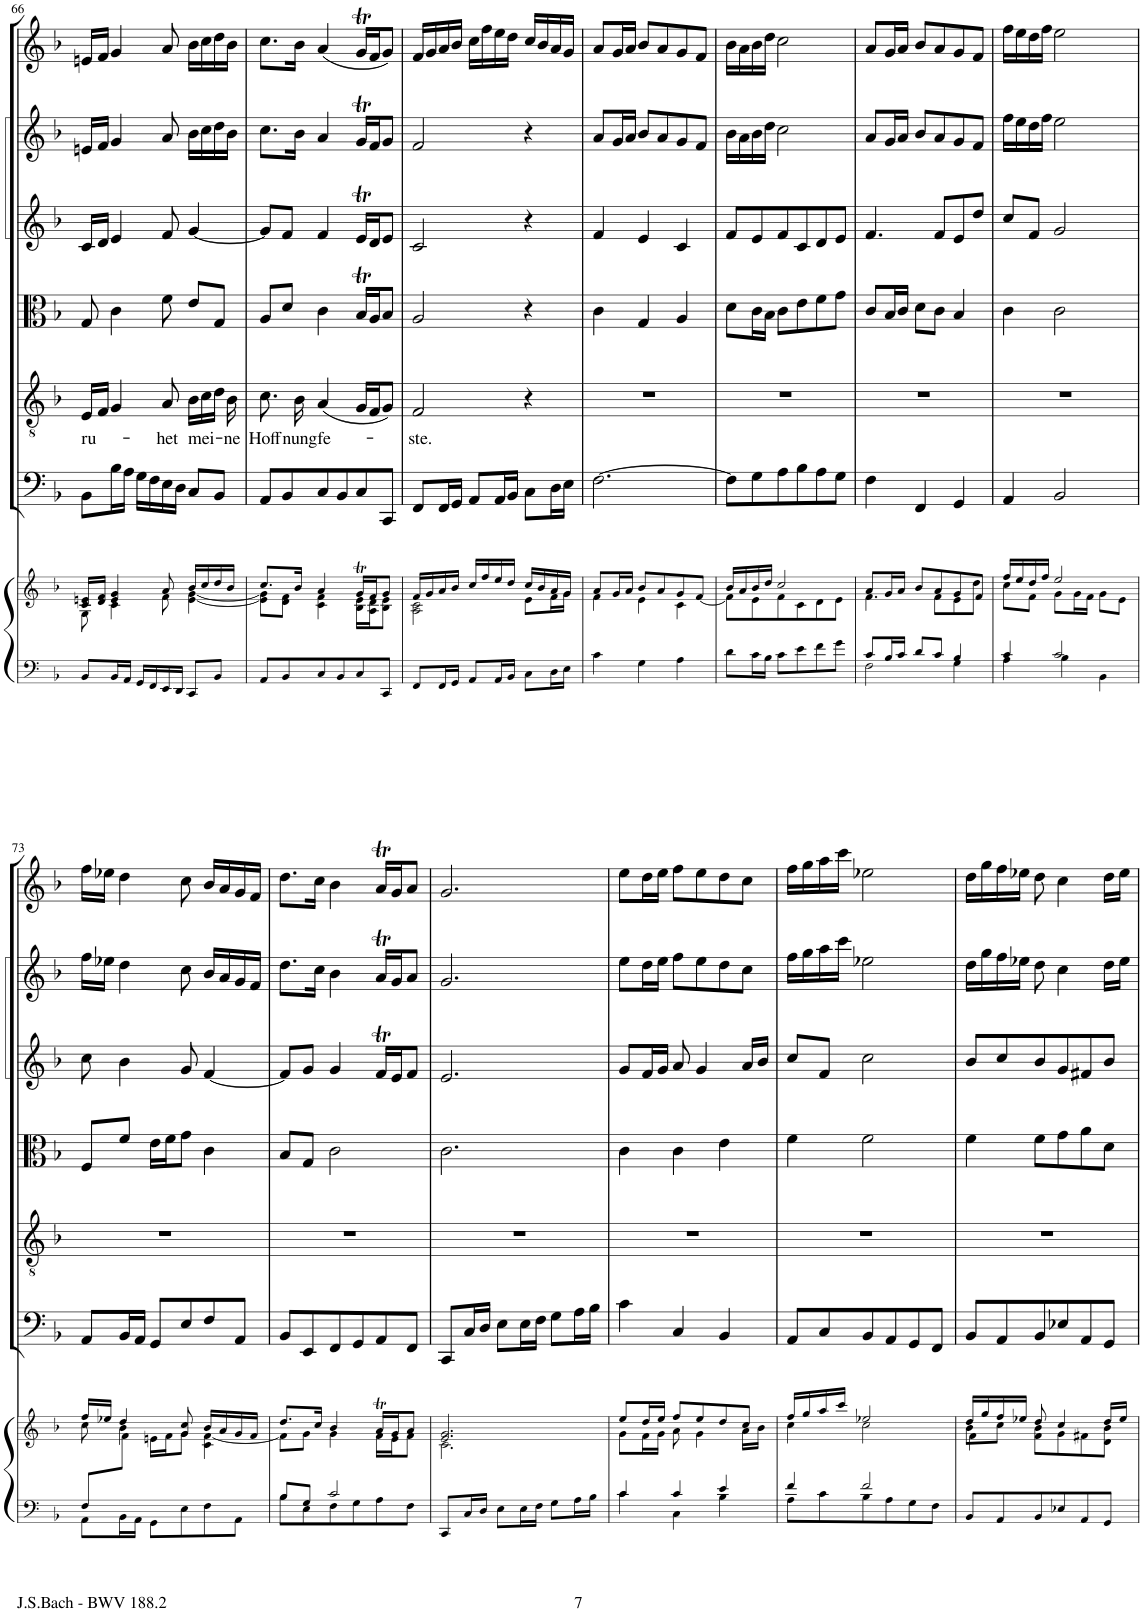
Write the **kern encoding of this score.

**kern	**kern	**kern	**kern	**text	**kern	**kern	**kern	**kern
*part7	*part7	*part6	*part5	*part5	*part4	*part3	*part2	*part1
*staff8	*staff7	*staff6	*staff5	*staff5	*staff4	*staff3	*staff2	*staff1
*I"Piano reduction	*	*I"Continuo	*I"Tenore	*	*I"Viola	*I"Violino II	*I"Violino I	*I"Oboe
*I'Pno	*	*	*	*	*I'Vla	*I'Vln	*I'Vln	*I'Ob
!!LO:PB:g=z
*clefF4	*clefG2	*clefF4	*clefGv2	*	*clefC3	*clefG2	*clefG2	*clefG2
*k[b-]	*k[b-]	*k[b-]	*k[b-]	*	*k[b-]	*k[b-]	*k[b-]	*k[b-]
*M3/4	*M3/4	*M3/4	*M3/4	*	*M3/4	*M3/4	*M3/4	*M3/4
=66	=66	=66	=66	=66	=66	=66	=66	=66
*	*^	*	*	*	*	*	*	*
!	!	!	!	!	!LO:LY:b	!	!	!	!
8BB-/L	16c/ 16en/LL	8G\	8BB-\L	16E/LL	ru-	8G/	16c/LL	16en/LL	16en/LL
.	16d/ 16f/JJ	.	.	16F/JJ	.	.	16d/JJ	16f/JJ	16f/JJ
16BB-/L	4e/ 4g/	4c\	16B-\L	4G/	.	4c\	4e/	4g/	4g/
16AA/JJ	.	.	16A\JJ	.	.	.	.	.	.
16GG/LL	.	.	16G\LL	.	.	.	.	.	.
16FF/	.	.	16F\	.	.	.	.	.	.
!	!	!	!	!	!LO:LY:b	!	!	!	!
16EE/	8a/	8f\	16E\	8A/	-het	8f\	8f/	8a/	8a/
16DD/JJ	.	.	16D\JJ	.	.	.	.	.	.
!	!	!	!	!	!LO:LY:b	!	!	!	!
8CC/L	16b-/LL	[4e\ [4g\	8C/L	16B-\LL	mei-	8e/L	[4g/	16b-\LL	16b-\LL
.	16cc/	.	.	16c\	.	.	.	16cc\	16cc\
8BB-/J	16dd/	.	8BB-/J	16d\JJ	.	8G/J	.	16dd\	16dd\
!	!	!	!	!	!LO:LY:b	!	!	!	!
.	16b-/JJ	.	.	16B-\	-ne	.	.	16b-\JJ	16b-\JJ
=67	=67	=67	=67	=67	=67	=67	=67	=67	=67
!	!	!	!	!	!LO:LY:b	!	!	!	!
8AA/L	8.cc/L	8e\] 8g\]L	8AA/L	8.c\	Hoff-	8A/L	8g/L]	8.cc\L	8.cc\L
8BB-/	.	8d\ 8f\J	8BB-/	.	.	8d/J	8f/J	.	.
!	!	!	!	!	!LO:LY:b	!	!	!	!
.	16b-/Jk	.	.	16B-\	-nung	.	.	16b-\Jk	16b-\Jk
!	!	!	!	!	!LO:LY:b	!	!	!	!
8C/	4a/	4c\ 4f\	8C/	(4A/	fe-	4c\	4f/	4a/	(4a/
8BB-/	.	.	8BB-/	.	.	.	.	.	.
8C/	16gT/LL	16B-\ 16e\LL	8C/	16G/LL	.	16B-T/LL	16et/LL	16gT/LL	16gT/LL
.	16f/J	16A\ 16d\J	.	16F/J	.	16A/J	16d/J	16f/J	16f/J
8CC/J	8g/J	8B-\ 8e\J	8CC/J	8G/J)	.	8B-/J	8e/J	8g/J	8g/J)
=68	=68	=68	=68	=68	=68	=68	=68	=68	=68
!	!	!	!	!	!LO:LY:b	!	!	!	!
8FF/L	16f/LL	2A\ 2c\	8FF/L	2F/	-ste.	2A/	2c/	2f/	16f/LL
.	16g/	.	.	.	.	.	.	.	16g/
16FF/L	16a/	.	16FF/L	.	.	.	.	.	16a/
16GG/JJ	16b-/JJ	.	16GG/JJ	.	.	.	.	.	16b-/JJ
8AA/L	16cc/LL	.	8AA/L	.	.	.	.	.	16cc\LL
.	16ff/	.	.	.	.	.	.	.	16ff\
16AA/L	16ee/	.	16AA/L	.	.	.	.	.	16ee\
16BB-/JJ	16dd/JJ	.	16BB-/JJ	.	.	.	.	.	16dd\JJ
8C\L	16cc/LL	8e\L	8C\L	4r	.	4r	4r	4r	16cc/LL
.	16b-/	.	.	.	.	.	.	.	16b-/
16D\L	16a/	16f\L	16D\L	.	.	.	.	.	16a/
16E\JJ	16g/JJ	16g\JJ	16E\JJ	.	.	.	.	.	16g/JJ
=69	=69	=69	=69	=69	=69	=69	=69	=69	=69
4c\	8a/L	4f\	[2.F\	2.r	.	4c\	4f/	8a/L	8a/L
.	16g/L	.	.	.	.	.	.	16g/L	16g/L
.	16a/JJ	.	.	.	.	.	.	16a/JJ	16a/JJ
4G\	8b-/L	4e\	.	.	.	4G/	4e/	8b-/L	8b-/L
.	8a/	.	.	.	.	.	.	8a/	8a/
4A\	8g/	4c\	.	.	.	4A/	4c/	8g/	8g/
.	[<8f/J	.	.	.	.	.	.	8f/J	8f/J
=70	=70	=70	=70	=70	=70	=70	=70	=70	=70
8d\L	16b-/LL	8f\L]	8F\L]	2.r	.	8d\L	8f/L	16b-\LL	16b-\LL
.	16a/	.	.	.	.	.	.	16a\	16a\
16c\L	16b-/	8e\	8G\	.	.	16c\L	8e/	16b-\	16b-\
16B-\JJ	16dd/JJ	.	.	.	.	16B-\JJ	.	16dd\JJ	16dd\JJ
8c\L	2cc/	8f\	8A\	.	.	8c\L	8f/	2cc\	2cc\
8e\	.	8c\	8B-\	.	.	8e\	8c/	.	.
8f\	.	8d\	8A\	.	.	8f\	8d/	.	.
8g\J	.	8e\J	8G\J	.	.	8g\J	8e/J	.	.
=71	=71	=71	=71	=71	=71	=71	=71	=71	=71
*^	*	*	*	*	*	*	*	*	*
8c/L	2F\	8a/L	4.f\	4F\	2.r	.	8c/L	4.f/	8a/L	8a/L
16B-/L	.	16g/L	.	.	.	.	16B-/L	.	16g/L	16g/L
16c/JJ	.	16a/JJ	.	.	.	.	16c/JJ	.	16a/JJ	16a/JJ
8d/L	.	8b-/L	.	4FF/	.	.	8d\L	.	8b-/L	8b-/L
8c/J	.	8a/	8f\L	.	.	.	8c\J	8f/L	8a/	8a/
4B-/	4G\	8g/	8e\	4GG/	.	.	4B-/	8e/	8g/	8g/
.	.	8f/J	8dd\J	.	.	.	.	8dd/J	8f/J	8f/J
=72	=72	=72	=72	=72	=72	=72	=72	=72	=72	=72
4c/	4A\	16ff/LL	8cc\L	4AA/	2.r	.	4c\	8cc/L	16ff\LL	16ff\LL
.	.	16ee/	.	.	.	.	.	.	16ee\	16ee\
.	.	16dd/	8f\J	.	.	.	.	8f/J	16dd\	16dd\
.	.	16ff/JJ	.	.	.	.	.	.	16ff\JJ	16ff\JJ
2c/	4B-\	2ee/	8g\L	2BB-/	.	.	2c\	2g/	2ee\	2ee\
.	.	.	16g\L	.	.	.	.	.	.	.
.	.	.	16f\JJ	.	.	.	.	.	.	.
.	4BB-\	.	8g\L	.	.	.	.	.	.	.
.	.	.	8e\J	.	.	.	.	.	.	.
!!LO:LB:g=z
=73	=73	=73	=73	=73	=73	=73	=73	=73	=73	=73
*	*	*	*^	*	*	*	*	*	*	*
8F/L	8AA\L	16ff/LL	8cc\	8ryy	8AA/L	2.r	.	8F/L	8cc\	16ff\LL	16ff\LL
.	.	16ee-X/JJ	.	.	.	.	.	.	.	16ee-X\JJ	16ee-X\JJ
4.ryy	16BB-\L	4dd/	4b-\	8f\J	16BB-/L	.	.	8f/J	4b-\	4dd\	4dd\
.	16AA\JJ	.	.	.	16AA/JJ	.	.	.	.	.	.
.	8GG\L	.	.	16en\LL	8GG/L	.	.	16e\LL	.	.	.
.	.	.	.	16f\J	.	.	.	16f\J	.	.	.
.	8E\	8g/ 8cc/	8ryy	8g\J	8E/	.	.	8g\J	8g/	8cc\	8cc\
4ryy	8F\	16b-/LL	4c\ [4f\	4ryy	8F/	.	.	4c\	[4f/	16b-/LL	16b-/LL
.	.	16a/	.	.	.	.	.	.	.	16a/	16a/
.	8AA\J	16g/	.	.	8AA/J	.	.	.	.	16g/	16g/
.	.	16f/JJ	.	.	.	.	.	.	.	16f/JJ	16f/JJ
*	*	*	*v	*v	*	*	*	*	*	*	*
=74	=74	=74	=74	=74	=74	=74	=74	=74	=74	=74
8B-/L	8B-\L	8.dd/L	8f\L]	8BB-/L	2.r	.	8B-/L	8f/L]	8.dd\L	8.dd\L
8G/J	8E\	.	8g\J	8EE/	.	.	8G/J	8g/J	.	.
.	.	16cc/Jk	.	.	.	.	.	.	16cc\Jk	16cc\Jk
2c/	8F\	4b-/	4g\	8FF/	.	.	2c\	4g/	4b-\	4b-\
.	8G\	.	.	8GG/	.	.	.	.	.	.
.	8A\	16at/LL	16f\LL	8AA/	.	.	.	16fT/LL	16at/LL	16at/LL
.	.	16g/J	16e\J	.	.	.	.	16e/J	16g/J	16g/J
.	8F\J	8a/J	8f\J	8FF/J	.	.	.	8f/J	8a/J	8a/J
*v	*v	*	*	*	*	*	*	*	*	*
=75	=75	=75	=75	=75	=75	=75	=75	=75	=75
8CC/L	2.e/ 2.g/	2.c\	8CC/L	2.r	.	2.c\	2.e/	2.g/	2.g/
16C/L	.	.	16C/L	.	.	.	.	.	.
16D/JJ	.	.	16D/JJ	.	.	.	.	.	.
8E\L	.	.	8E\L	.	.	.	.	.	.
16E\L	.	.	16E\L	.	.	.	.	.	.
16F\JJ	.	.	16F\JJ	.	.	.	.	.	.
8G\L	.	.	8G\L	.	.	.	.	.	.
16A\L	.	.	16A\L	.	.	.	.	.	.
16B-\JJ	.	.	16B-\JJ	.	.	.	.	.	.
=76	=76	=76	=76	=76	=76	=76	=76	=76	=76
*^	*	*	*	*	*	*	*	*	*
4c/	4c\	8ee/L	8g\L	4c\	2.r	.	4c\	8g/L	8ee\L	8ee\L
.	.	16dd/L	16f\L	.	.	.	.	16f/L	16dd\L	16dd\L
.	.	16ee/JJ	16g\JJ	.	.	.	.	16g/JJ	16ee\JJ	16ee\JJ
4c/	4C\	8ff/L	8a\	4C/	.	.	4c\	8a/	8ff\L	8ff\L
.	.	8ee/	4g\	.	.	.	.	4g/	8ee\	8ee\
4e/	4B-\	8dd/	.	4BB-/	.	.	4e\	.	8dd\	8dd\
.	.	8cc/J	16a\LL	.	.	.	.	16a/LL	8cc\J	8cc\J
.	.	.	16b-\JJ	.	.	.	.	16b-/JJ	.	.
=77	=77	=77	=77	=77	=77	=77	=77	=77	=77	=77
4f/	8A\L	16ff/LL	4cc\	8AA/L	2.r	.	4f\	8cc/L	16ff\LL	16ff\LL
.	.	16gg/	.	.	.	.	.	.	16gg\	16gg\
.	8c\	16aa/	.	8C/	.	.	.	8f/J	16aa\	16aa\
.	.	16ccc/JJ	.	.	.	.	.	.	16ccc\JJ	16ccc\JJ
2f/	8B-\	2ee-X/	2cc\	8BB-/	.	.	2f\	2cc\	2ee-X\	2ee-X\
.	8A\	.	.	8AA/	.	.	.	.	.	.
.	8G\	.	.	8GG/	.	.	.	.	.	.
.	8F\J	.	.	8FF/J	.	.	.	.	.	.
*v	*v	*	*	*	*	*	*	*	*	*
=78	=78	=78	=78	=78	=78	=78	=78	=78	=78
*	*	*^	*	*	*	*	*	*	*
8BB-/L	16dd/LL	8b-\L	4f\	8BB-/L	2.r	.	4f\	8b-/L	16dd\LL	16dd\LL
.	16gg/	.	.	.	.	.	.	.	16gg\	16gg\
8AA/	16ff/	8cc\J	.	8AA/	.	.	.	8cc/	16ff\	16ff\
.	16ee-X/JJ	.	.	.	.	.	.	.	16ee-X\JJ	16ee-X\JJ
8BB-/	8dd/	8f\ 8b-\L	2ryy	8BB-/	.	.	8f\L	8b-/	8dd\	8dd\
8E-X/	4cc/	8g\	.	8E-X/	.	.	8g\	8g/	4cc\	4cc\
8AA/	.	8f#X\	.	8AA/	.	.	8a\	8f#X/	.	.
8GG/J	16dd/LL	8d\ 8b-\J	.	8GG/J	.	.	8d\J	8b-/J	16dd\LL	16dd\LL
.	16ee-/JJ	.	.	.	.	.	.	.	16ee-\JJ	16ee-\JJ
*	*v	*v	*v	*	*	*	*	*	*	*
=	=	=	=	=	=	=	=	=
*-	*-	*-	*-	*-	*-	*-	*-	*-
